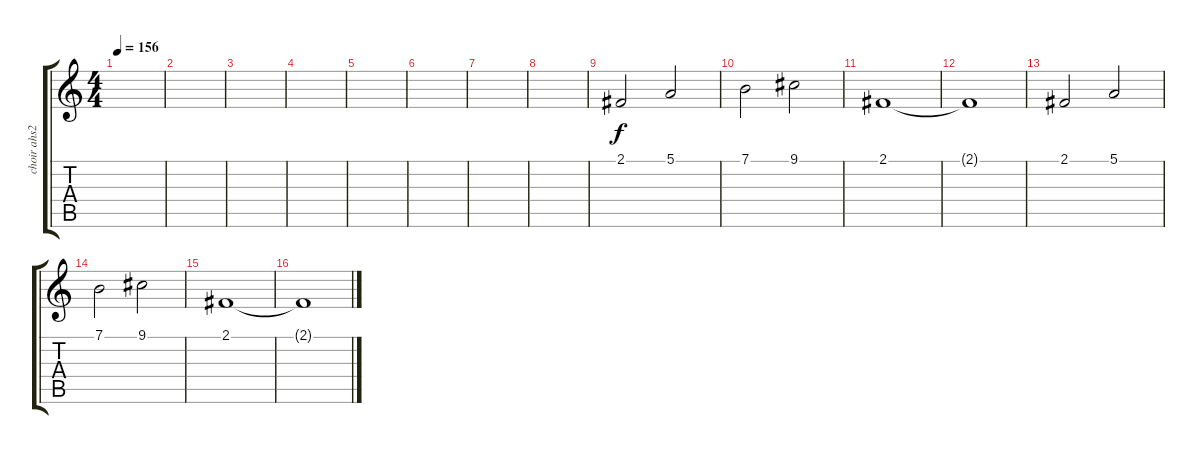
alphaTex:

\track ("choir ahs2" "choir ahs2") {instrument synthvoice}
\staff {score tabs}
\tuning (E4 B3 G3 D3 A2 E2) {hide}
\ts (4 4)
\tempo 156
\clef g2
\ks c
|
|
|
|
|
|
|
|
2.1.2 5.1.2 |
7.1.2 9.1.2 |
2.1.1 |
2.1{t}.1 |
2.1.2 5.1.2 |
7.1.2 9.1.2 |
2.1.1 |
2.1{t}.1
